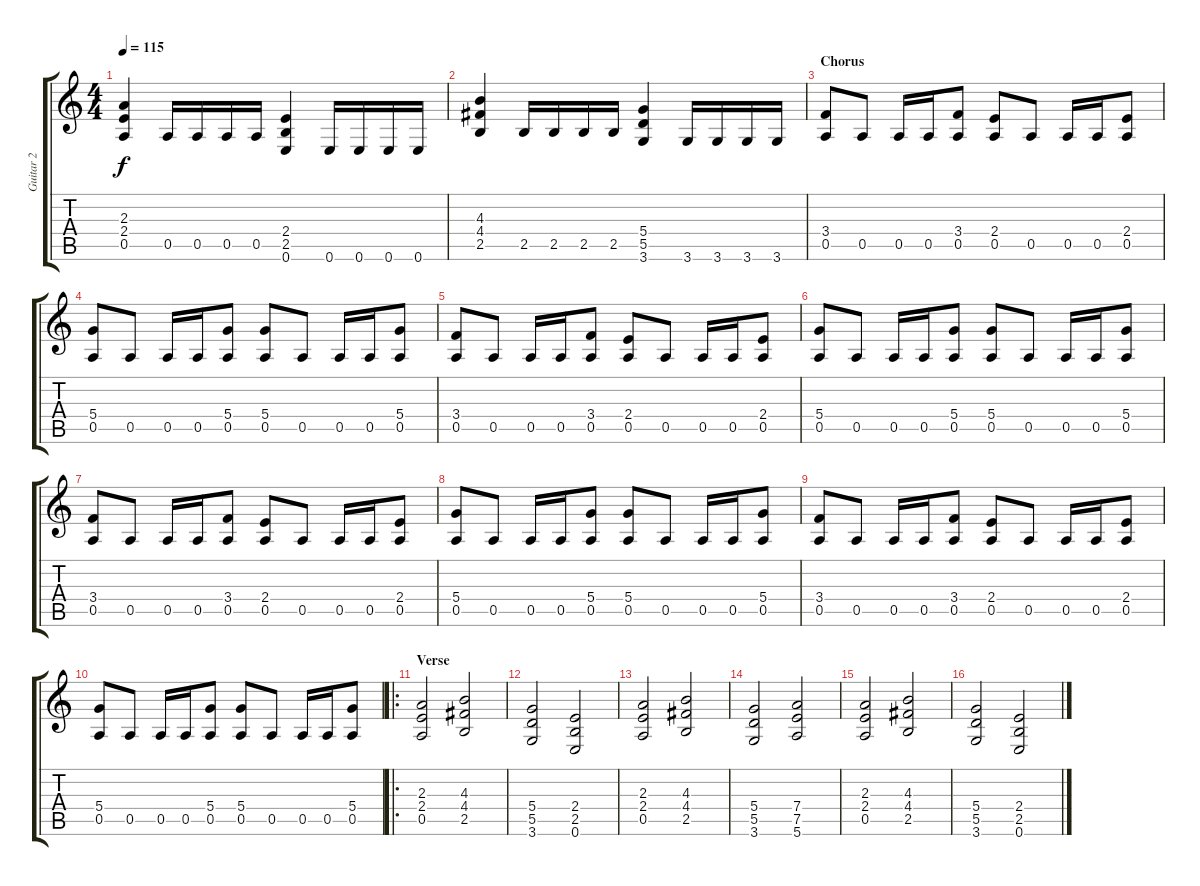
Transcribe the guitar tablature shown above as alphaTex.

\track ("Guitar 2" "Guitar 2") {instrument acousticguitarsteel}
\staff {score tabs}
\tuning (E4 B3 G3 D3 A2 E2) {hide}
\ts (4 4)
\tempo 115
\clef g2
\ks c
(2.3 2.4 0.5).4{dy f} 0.5.16 0.5.16 0.5.16 0.5.16 (2.4 2.5 0.6).4 0.6.16 0.6.16 0.6.16 0.6.16 |
(4.3 4.4 2.5).4 2.5.16 2.5.16 2.5.16 2.5.16 (5.4 5.5 3.6).4 3.6.16 3.6.16 3.6.16 3.6.16 |
\section ("" "Chorus")
(3.4 0.5).8 0.5.8 0.5.16 0.5.16 (3.4 0.5).8 (2.4 0.5).8 0.5.8 0.5.16 0.5.16 (2.4 0.5).8 |
(5.4 0.5).8 0.5.8 0.5.16 0.5.16 (5.4 0.5).8 (5.4 0.5).8 0.5.8 0.5.16 0.5.16 (5.4 0.5).8 |
(3.4 0.5).8 0.5.8 0.5.16 0.5.16 (3.4 0.5).8 (2.4 0.5).8 0.5.8 0.5.16 0.5.16 (2.4 0.5).8 |
(5.4 0.5).8 0.5.8 0.5.16 0.5.16 (5.4 0.5).8 (5.4 0.5).8 0.5.8 0.5.16 0.5.16 (5.4 0.5).8 |
(3.4 0.5).8 0.5.8 0.5.16 0.5.16 (3.4 0.5).8 (2.4 0.5).8 0.5.8 0.5.16 0.5.16 (2.4 0.5).8 |
(5.4 0.5).8 0.5.8 0.5.16 0.5.16 (5.4 0.5).8 (5.4 0.5).8 0.5.8 0.5.16 0.5.16 (5.4 0.5).8 |
(3.4 0.5).8 0.5.8 0.5.16 0.5.16 (3.4 0.5).8 (2.4 0.5).8 0.5.8 0.5.16 0.5.16 (2.4 0.5).8 |
(5.4 0.5).8 0.5.8 0.5.16 0.5.16 (5.4 0.5).8 (5.4 0.5).8 0.5.8 0.5.16 0.5.16 (5.4 0.5).8 |
\ro
\section ("" "Verse")
(2.3 2.4 0.5).2 (4.3 4.4 2.5).2 |
(5.4 5.5 3.6).2 (2.4 2.5 0.6).2 |
(2.3 2.4 0.5).2 (4.3 4.4 2.5).2 |
(5.4 5.5 3.6).2 (7.4 7.5 5.6).2 |
(2.3 2.4 0.5).2 (4.3 4.4 2.5).2 |
(5.4 5.5 3.6).2 (2.4 2.5 0.6).2
